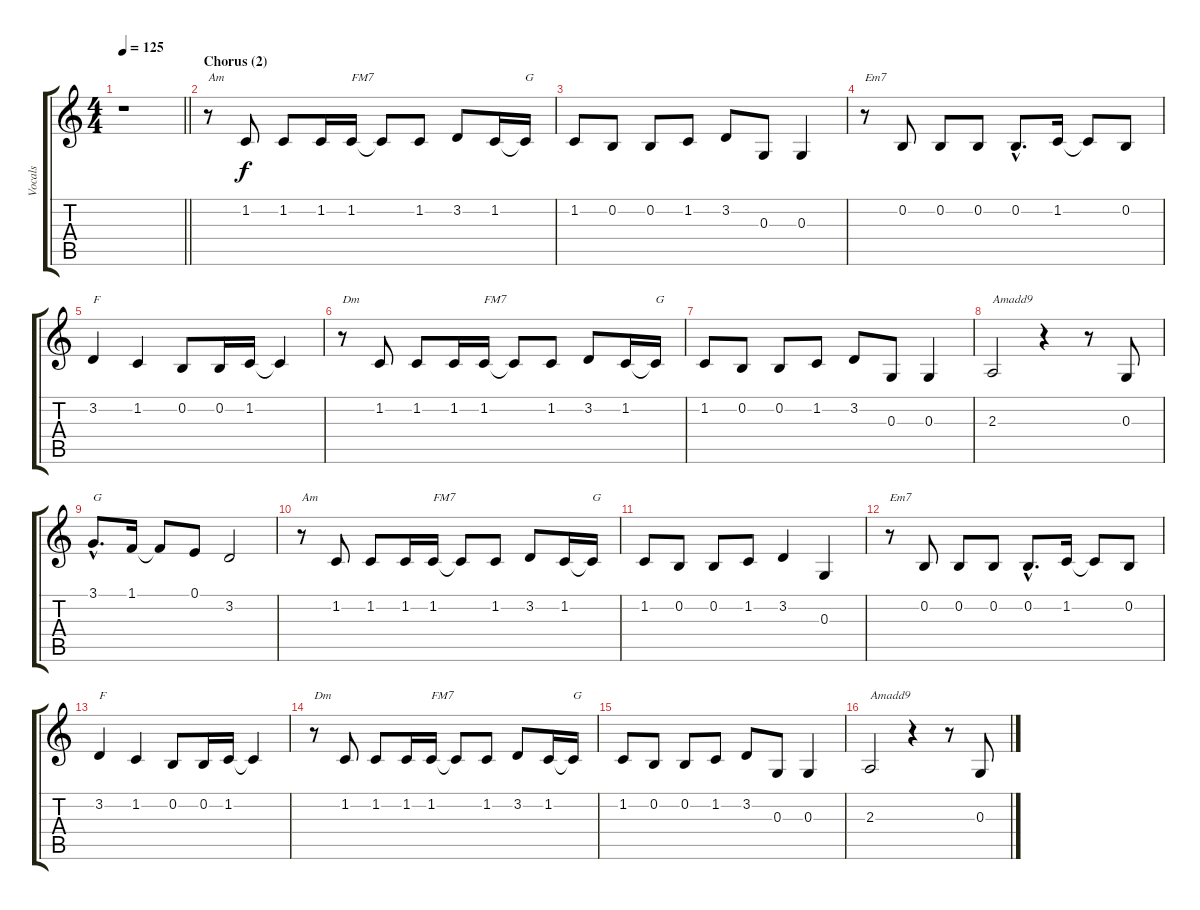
\track ("Vocals" "Vocals") {instrument sopranosax}
\staff {score tabs}
\tuning (E4 B3 G3 D3 A2 E2) {hide}
\ts (4 4)
\tempo 125
\clef g2
\barLineRight lightlight
\ks c
r.1{dy f} |
\section ("" "Chorus (2)")
r.8{txt "Am"} 1.2.8 1.2.8 1.2.16 1.2.16{txt "FM7"} 1.2{t}.8 1.2.8 3.2.8 1.2.16 1.2{t}.16{txt "G"} |
1.2.8 0.2.8 0.2.8 1.2.8 3.2.8 0.3.8 0.3.4 |
r.8{txt "Em7"} 0.2.8 0.2.8 0.2.8 0.2{hac}.8{d} 1.2.16 1.2{t}.8 0.2.8 |
3.2.4{txt "F"} 1.2.4 0.2.8 0.2.16 1.2.16 1.2{t}.4 |
r.8{txt "Dm"} 1.2.8 1.2.8 1.2.16 1.2.16{txt "FM7"} 1.2{t}.8 1.2.8 3.2.8 1.2.16 1.2{t}.16{txt "G"} |
1.2.8 0.2.8 0.2.8 1.2.8 3.2.8 0.3.8 0.3.4 |
2.3.2{txt "Amadd9"} r.4 r.8 0.3.8 |
3.1{hac}.8{d txt "G"} 1.1.16 1.1{t}.8 0.1.8 3.2.2 |
r.8{txt "Am"} 1.2.8 1.2.8 1.2.16 1.2.16{txt "FM7"} 1.2{t}.8 1.2.8 3.2.8 1.2.16 1.2{t}.16{txt "G"} |
1.2.8 0.2.8 0.2.8 1.2.8 3.2.4 0.3.4 |
r.8{txt "Em7"} 0.2.8 0.2.8 0.2.8 0.2{hac}.8{d} 1.2.16 1.2{t}.8 0.2.8 |
3.2.4{txt "F"} 1.2.4 0.2.8 0.2.16 1.2.16 1.2{t}.4 |
r.8{txt "Dm"} 1.2.8 1.2.8 1.2.16 1.2.16{txt "FM7"} 1.2{t}.8 1.2.8 3.2.8 1.2.16 1.2{t}.16{txt "G"} |
1.2.8 0.2.8 0.2.8 1.2.8 3.2.8 0.3.8 0.3.4 |
2.3.2{txt "Amadd9"} r.4 r.8 0.3.8
